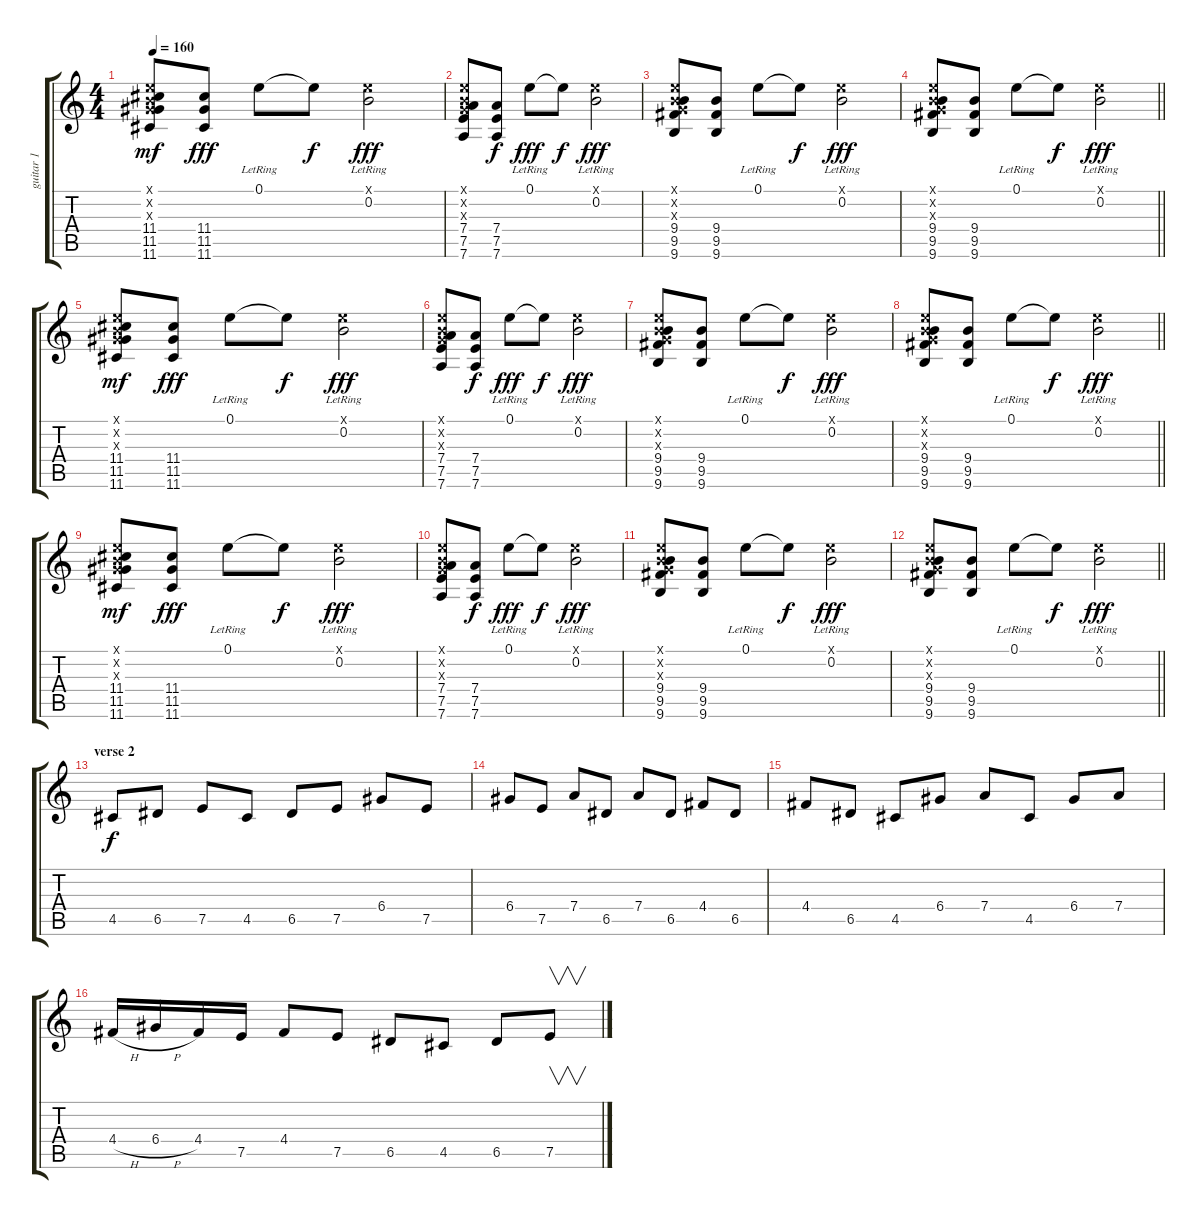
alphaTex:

\track ("guitar 1" "guitar 1") {instrument distortionguitar}
\staff {score tabs}
\tuning (E4 B3 G3 D3 A2 D2) {hide}
\ts (4 4)
\tempo 160
\clef g2
\ks c
(0.1{x} 0.2{x} 0.3{x} 11.4 11.5 11.6).8{dy mf} (11.4 11.5 11.6).8{dy fff} 0.1{lr}.8 0.1{t}.8{dy f} (0.1{x} 0.2{lr}).2{dy fff} |
(0.1{x} 0.2{x} 0.3{x} 7.4 7.5 7.6).8 (7.4 7.5 7.6).8{dy f} 0.1{lr}.8{dy fff} 0.1{t}.8{dy f} (0.1{x} 0.2{lr}).2{dy fff} |
(0.1{x} 0.2{x} 0.3{x} 9.4 9.5 9.6).8 (9.4 9.5 9.6).8 0.1{lr}.8 0.1{t}.8{dy f} (0.1{x} 0.2{lr}).2{dy fff} |
\barLineRight lightlight
(0.1{x} 0.2{x} 0.3{x} 9.4 9.5 9.6).8 (9.4 9.5 9.6).8 0.1{lr}.8 0.1{t}.8{dy f} (0.1{x} 0.2{lr}).2{dy fff} |
(0.1{x} 0.2{x} 0.3{x} 11.4 11.5 11.6).8{dy mf} (11.4 11.5 11.6).8{dy fff} 0.1{lr}.8 0.1{t}.8{dy f} (0.1{x} 0.2{lr}).2{dy fff} |
(0.1{x} 0.2{x} 0.3{x} 7.4 7.5 7.6).8 (7.4 7.5 7.6).8{dy f} 0.1{lr}.8{dy fff} 0.1{t}.8{dy f} (0.1{x} 0.2{lr}).2{dy fff} |
(0.1{x} 0.2{x} 0.3{x} 9.4 9.5 9.6).8 (9.4 9.5 9.6).8 0.1{lr}.8 0.1{t}.8{dy f} (0.1{x} 0.2{lr}).2{dy fff} |
\barLineRight lightlight
(0.1{x} 0.2{x} 0.3{x} 9.4 9.5 9.6).8 (9.4 9.5 9.6).8 0.1{lr}.8 0.1{t}.8{dy f} (0.1{x} 0.2{lr}).2{dy fff} |
(0.1{x} 0.2{x} 0.3{x} 11.4 11.5 11.6).8{dy mf} (11.4 11.5 11.6).8{dy fff} 0.1{lr}.8 0.1{t}.8{dy f} (0.1{x} 0.2{lr}).2{dy fff} |
(0.1{x} 0.2{x} 0.3{x} 7.4 7.5 7.6).8 (7.4 7.5 7.6).8{dy f} 0.1{lr}.8{dy fff} 0.1{t}.8{dy f} (0.1{x} 0.2{lr}).2{dy fff} |
(0.1{x} 0.2{x} 0.3{x} 9.4 9.5 9.6).8 (9.4 9.5 9.6).8 0.1{lr}.8 0.1{t}.8{dy f} (0.1{x} 0.2{lr}).2{dy fff} |
\barLineRight lightlight
(0.1{x} 0.2{x} 0.3{x} 9.4 9.5 9.6).8 (9.4 9.5 9.6).8 0.1{lr}.8 0.1{t}.8{dy f} (0.1{x} 0.2{lr}).2{dy fff} |
\section ("" "verse 2")
4.5.8{dy f} 6.5.8 7.5.8 4.5.8 6.5.8 7.5.8 6.4.8 7.5.8 |
6.4.8 7.5.8 7.4.8 6.5.8 7.4.8 6.5.8 4.4.8 6.5.8 |
4.4.8 6.5.8 4.5.8 6.4.8 7.4.8 4.5.8 6.4.8 7.4.8 |
4.4{h}.16 6.4{h}.16 4.4.16 7.5.16 4.4.8 7.5.8 6.5.8 4.5.8 6.5.8 7.5.8{v}
